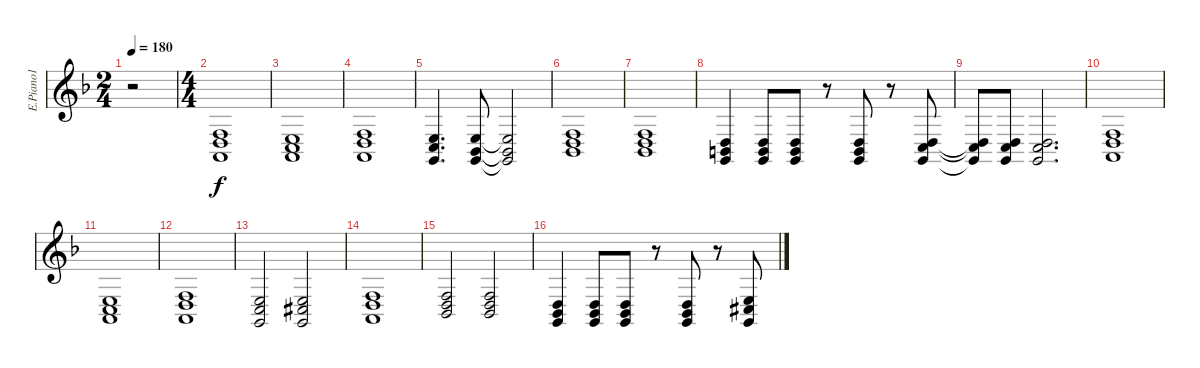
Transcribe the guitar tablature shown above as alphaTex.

\track ("E.Piano1" "E.Piano1") {instrument electricgrandpiano}
\staff {score}
\tuning (D4 A3 F3 C3 G2 C2) {hide}
\ts (2 4)
\tempo 180
\clef g2
\ks f
r.2{dy f} |
\ts (4 4)
(0.3 2.4 2.5).1 |
(4.4 5.5 9.6).1 |
(0.3 2.4 2.5).1 |
(4.4 5.5 7.6).4{d} (4.4 3.5 7.6).8 (4.4{t} 3.5{t} 7.6{t}).2 |
(0.3 2.4 3.5).1 |
(0.3 2.4 3.5).1 |
(2.4 4.5 7.6).4 (2.4 4.5 7.6).8 (2.4 4.5 7.6).8 r.8 (2.4 4.5 7.6).8 r.8 (2.4 5.5 7.6).8 |
(2.4{t} 5.5{t} 7.6{t}).8 (2.4 5.5 7.6).8 (2.4 5.5 7.6).2{d} |
(0.3 2.4 2.5).1 |
(4.4 5.5 9.6).1 |
(0.3 2.4 2.5).1 |
(4.4 5.5 7.6).2 (1.4{acc #} 0.5 16.6).2 |
(0.3 2.4 2.5).1 |
(0.3 2.4 3.5).2 (0.3 2.4 3.5).2 |
(2.4 3.5 7.6).4 (2.4 0.5 10.6).8 (2.4 0.5 10.6).8 r.8 (2.4 0.5 10.6).8 r.8 (4.4 6.5{acc #} 7.6).8
